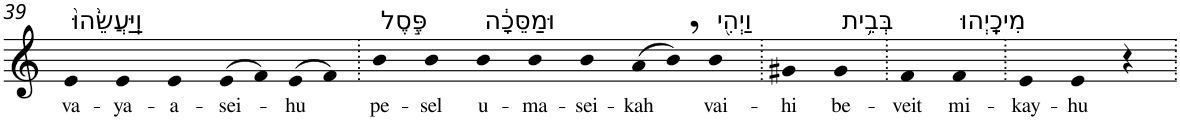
**kern	**text
*part1	*part1
*staff1	*staff1
*I"Piano	*
*I'Pno	*
!!LO:PB:g=z
*clefG2	*
*k[]	*
=39	=39
!LO:TX:a:t=וַֽיַּעֲשֵׂ֙הוּ֙	!
!	!LO:LY:b
4e	va-
!	!LO:LY:b
4e	-ya-
!	!LO:LY:b
4e	-a-
!	!LO:LY:b
(>8e	-sei-
8f)	.
!	!LO:LY:b
(>8e	-hu
8f)	.
=40.	=40.
!LO:TX:a:t=פֶּ֣סֶל	!
!	!LO:LY:b
4b	pe-
!	!LO:LY:b
4b	-sel
!LO:TX:a:t=וּמַסֵּכָ֔ה	!
!	!LO:LY:b
4b	u-
!	!LO:LY:b
4b	-ma-
!	!LO:LY:b
4b	-sei-
!	!LO:LY:b
(>8a	-kah
8b,)	.
!LO:TX:a:t=וַיְהִ֖י	!
!	!LO:LY:b
4b	vai-
=41.	=41.
!	!LO:LY:b
4g#X	-hi
!LO:TX:a:t=בְּבֵ֥ית	!
!	!LO:LY:b
4g#	be-
=42.	=42.
!	!LO:LY:b
4f	-veit
!LO:TX:a:t=מִיכָֽיְהוּ	!
!	!LO:LY:b
4f	mi-
=43.	=43.
!	!LO:LY:b
4e	-kay-
!	!LO:LY:b
4e	-hu
4r	.
=.	=.
*-	*-
